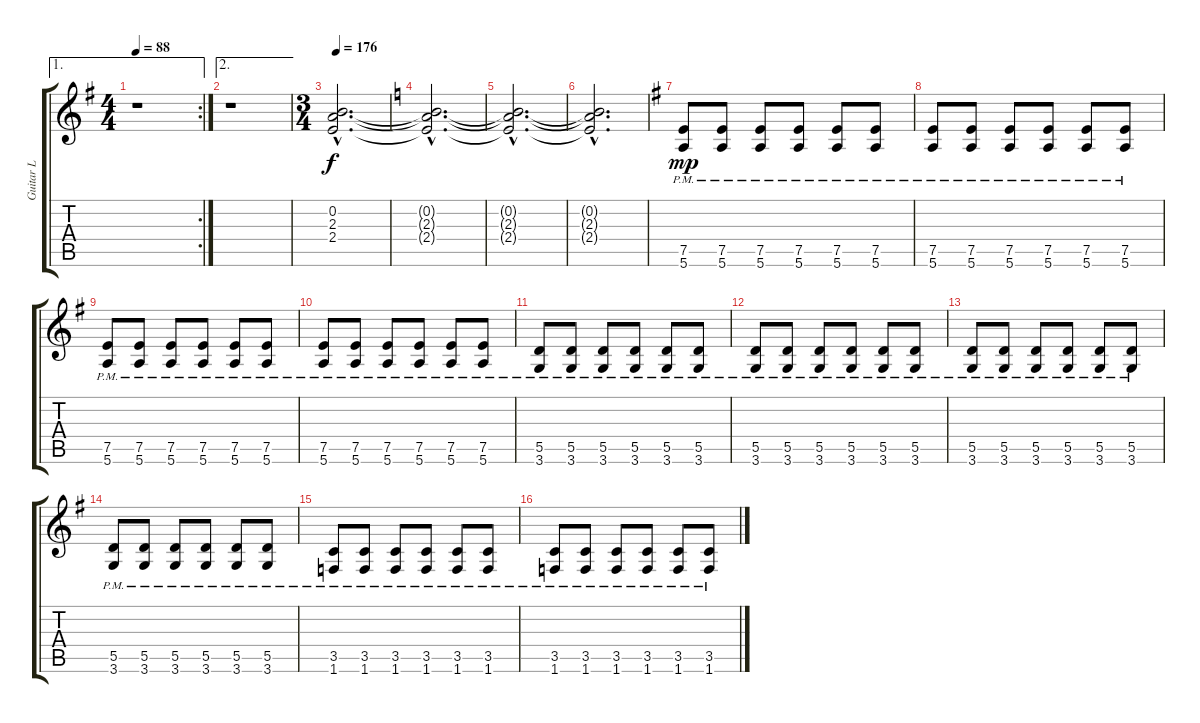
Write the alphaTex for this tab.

\track ("Guitar L" "Guitar L") {instrument distortionguitar}
\staff {score tabs}
\tuning (E4 B3 G3 D3 A2 E2) {hide}
\ae 1
\rc 2
\ts (4 4)
\tempo 88
\clef g2
\ks g
r.1{dy f} |
\ae 2
r.1 |
\ts (3 4)
\tempo 176
(0.2{hac} 2.3{hac} 2.4{hac}).2{d} |
\ks c
(0.2{hac t} 2.3{hac t} 2.4{hac t}).2{d} |
(0.2{hac t} 2.3{hac t} 2.4{hac t}).2{d} |
(0.2{hac t} 2.3{hac t} 2.4{hac t}).2{d} |
\ks g
(7.5{pm} 5.6{pm}).8{dy mp} (7.5{pm} 5.6{pm}).8 (7.5{pm} 5.6{pm}).8 (7.5{pm} 5.6{pm}).8 (7.5{pm} 5.6{pm}).8 (7.5{pm} 5.6{pm}).8 |
(7.5{pm} 5.6{pm}).8 (7.5{pm} 5.6{pm}).8 (7.5{pm} 5.6{pm}).8 (7.5{pm} 5.6{pm}).8 (7.5{pm} 5.6{pm}).8 (7.5{pm} 5.6{pm}).8 |
(7.5{pm} 5.6{pm}).8 (7.5{pm} 5.6{pm}).8 (7.5{pm} 5.6{pm}).8 (7.5{pm} 5.6{pm}).8 (7.5{pm} 5.6{pm}).8 (7.5{pm} 5.6{pm}).8 |
(7.5{pm} 5.6{pm}).8 (7.5{pm} 5.6{pm}).8 (7.5{pm} 5.6{pm}).8 (7.5{pm} 5.6{pm}).8 (7.5{pm} 5.6{pm}).8 (7.5{pm} 5.6{pm}).8 |
(5.5{pm} 3.6{pm}).8 (5.5{pm} 3.6{pm}).8 (5.5{pm} 3.6{pm}).8 (5.5{pm} 3.6{pm}).8 (5.5{pm} 3.6{pm}).8 (5.5{pm} 3.6{pm}).8 |
(5.5{pm} 3.6{pm}).8 (5.5{pm} 3.6{pm}).8 (5.5{pm} 3.6{pm}).8 (5.5{pm} 3.6{pm}).8 (5.5{pm} 3.6{pm}).8 (5.5{pm} 3.6{pm}).8 |
(5.5{pm} 3.6{pm}).8 (5.5{pm} 3.6{pm}).8 (5.5{pm} 3.6{pm}).8 (5.5{pm} 3.6{pm}).8 (5.5{pm} 3.6{pm}).8 (5.5{pm} 3.6{pm}).8 |
(5.5{pm} 3.6{pm}).8 (5.5{pm} 3.6{pm}).8 (5.5{pm} 3.6{pm}).8 (5.5{pm} 3.6{pm}).8 (5.5{pm} 3.6{pm}).8 (5.5{pm} 3.6{pm}).8 |
(3.5{pm} 1.6{pm}).8 (3.5{pm} 1.6{pm}).8 (3.5{pm} 1.6{pm}).8 (3.5{pm} 1.6{pm}).8 (3.5{pm} 1.6{pm}).8 (3.5{pm} 1.6{pm}).8 |
(3.5{pm} 1.6{pm}).8 (3.5{pm} 1.6{pm}).8 (3.5{pm} 1.6{pm}).8 (3.5{pm} 1.6{pm}).8 (3.5{pm} 1.6{pm}).8 (3.5{pm} 1.6{pm}).8
